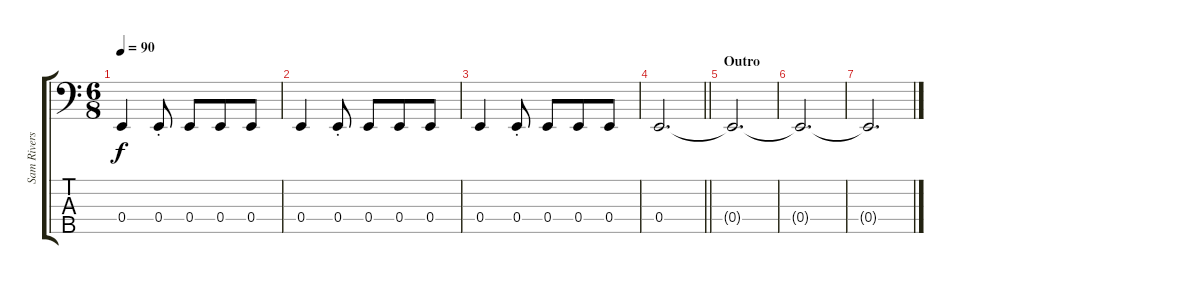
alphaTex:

\track ("Sam Rivers" "Sam Rivers") {instrument electricbassfinger}
\staff {score tabs}
\tuning (G2 D2 A1 E1 B0) {hide}
\ts (6 8)
\tempo 90
\clef f4
\ks c
0.4.4{dy f} 0.4{st}.8 0.4.8 0.4.8 0.4.8 |
0.4.4 0.4{st}.8 0.4.8 0.4.8 0.4.8 |
0.4.4 0.4{st}.8 0.4.8 0.4.8 0.4.8 |
\barLineRight lightlight
0.4.2{d} |
\section ("" "Outro")
0.4{t}.2{d} |
0.4{t}.2{d} |
0.4{t}.2{d}
